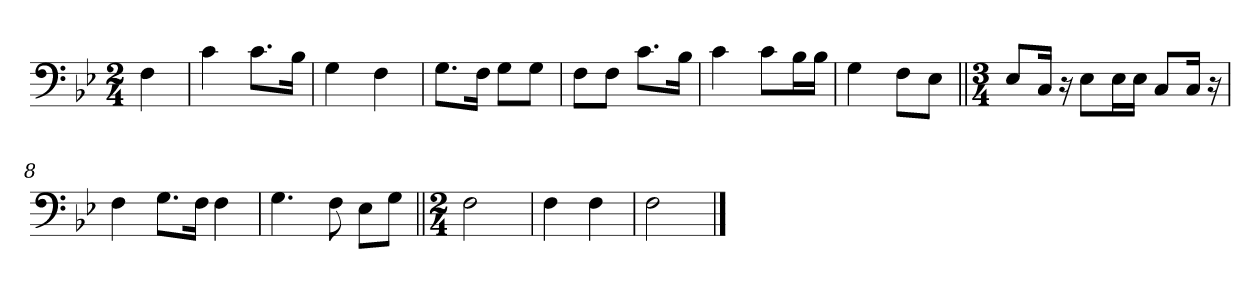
**kern
*part1
*staff1
*clefF4
*k[b-e-]
*M2/4
=
4F\
=1
4c\
8.c\L
16B-\Jk
=2
4G\
4F\
=3
8.G\L
16F\Jk
8G\L
8G\J
=4
8F\L
8F\J
8.c\L
16B-\Jk
=5
4c\
8c\L
16B-\L
16B-\JJ
=6
4G\
8F\L
8E-\J
=7||
*M3/4
8E-/L
16C/Jk
16r
8E-\L
16E-\L
16E-\JJ
8C/L
16C/Jk
16r
=8
4F\
8.G\L
16F\Jk
4F\
=9
4.G\
8F\
8E-\L
8G\J
=10||
*M2/4
2F\
=11
4F\
4F\
=12
2F\
==
*-
